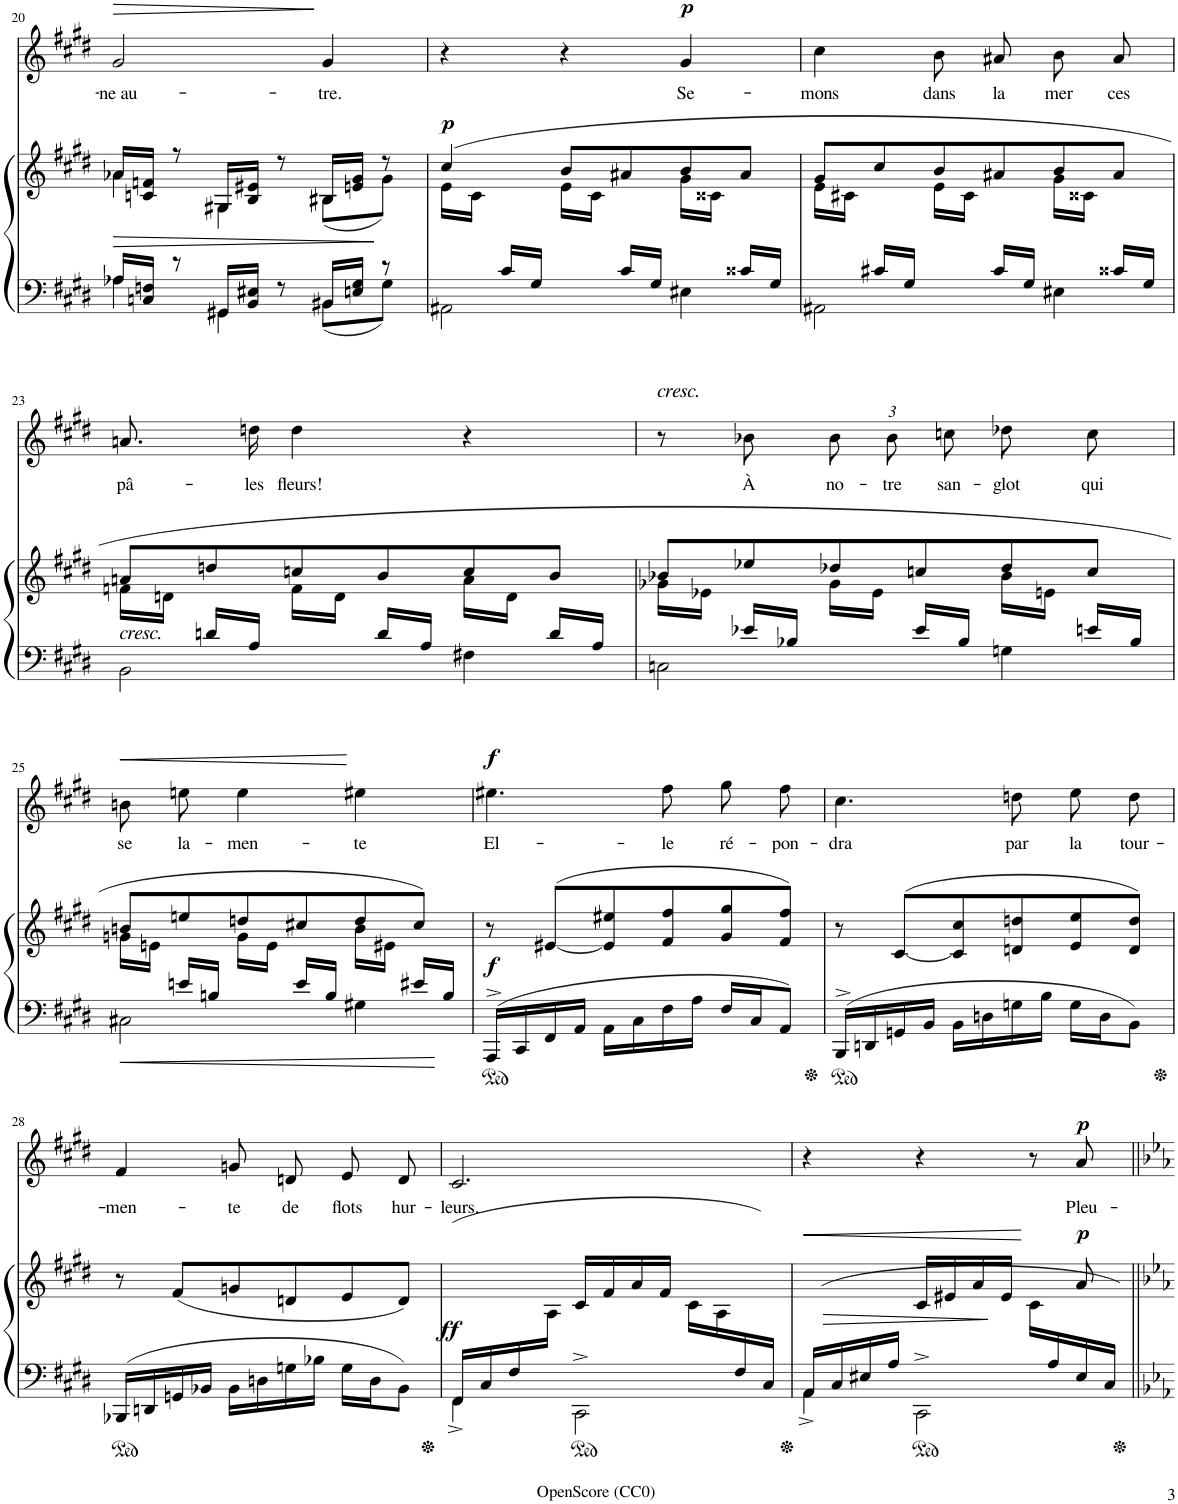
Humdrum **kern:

**kern	**kern	**dynam	**kern	**text	**dynam
*part2	*part2	*part2	*part1	*part1	*part1
*staff3	*staff2	*staff2/3	*staff1	*staff1	*staff1
*I"PIANO.	*	*	*I"CHANT.	*	*
*I'Pno	*	*	*	*	*
!!LO:PB:g=z
*clefF4	*clefG2	*	*clefG2	*	*
*k[f#c#g#d#]	*k[f#c#g#d#]	*	*k[f#c#g#d#]	*	*
*M3/4	*M3/4	*	*M3/4	*	*
=20	=20	=20	=20	=20	=20
*^	*	*	*	*	*
!	!	!	!LO:HP:b	!	!LO:LY:b	!LO:HP:b
*	*	*^	*	*	*	*
16A-X/LL	4A-\	16a-X/LL	4a-\	>	2g#/	-ne au-	>
16Cn/ 16Fn/JJ	.	16cn/ 16fn/JJ	.	.	.	.	.
8r	.	8r	.	.	.	.	.
16GG#X/LL	4GG#\	16G#X/LL	4G#\	.	.	.	.
16BB/ 16E#X/JJ	.	16B/ 16e#X/JJ	.	.	.	.	.
8r	.	8r	.	.	.	.	.
!	!	!	!	!	!	!LO:LY:b	!
16BB#X/LL	8BB#\L	16B#X/LL	(<8B#\L	.	4g#/	-tre.	]
16En/ 16G#/JJ	.	16en/ 16g#/JJ	.	.	.	.	.
8r	8G#\J	8r	8g#\J)	.	.	.	.
=21	=21	=21	=21	=21	=21	=21	=21
!	!	!	!	!LO:DY:a	!	!	!
8ryy	2AA#X\	(4cc#/	16e\LL	p	4r	.	.
.	.	.	16c#\JJ	.	.	.	.
16c#/LL	.	.	8ryy	.	.	.	.
16G#/JJ	.	.	.	.	.	.	.
8ryy	.	8b/L	16e\LL	.	4r	.	.
.	.	.	16c#\JJ	.	.	.	.
16c#/LL	.	8a#X/	8ryy	.	.	.	.
16G#/JJ	.	.	.	.	.	.	.
!	!	!	!	!	!	!LO:LY:b	!LO:DY:a
8ryy	4E#X\	8b/	16g#\LL	.	4g#/	Se-	p
.	.	.	16c##X\JJ	.	.	.	.
16c##X/LL	.	8a#/J	8ryy	.	.	.	.
16G#/JJ	.	.	.	.	.	.	.
=22	=22	=22	=22	=22	=22	=22	=22
!	!	!	!	!	!	!LO:LY:b	!
8ryy	2AA#X\	8g#/L	16e\LL	.	4cc#\	-mons	.
.	.	.	16c#X\JJ	.	.	.	.
16c#X/LL	.	8cc#/	8ryy	.	.	.	.
16G#/JJ	.	.	.	.	.	.	.
!	!	!	!	!	!	!LO:LY:b	!
8ryy	.	8b/	16e\LL	.	8b/L	dans	.
.	.	.	16c#\JJ	.	.	.	.
!	!	!	!	!	!	!LO:LY:b	!
16c#/LL	.	8a#X/	8ryy	.	8a#X/J	la	.
16G#/JJ	.	.	.	.	.	.	.
!	!	!	!	!	!	!LO:LY:b	!
8ryy	4E#X\	8b/	16g#\LL	.	8b/L	mer	.
.	.	.	16c##X\JJ	.	.	.	.
!	!	!	!	!	!	!LO:LY:b	!
16c##X/LL	.	8a#/J	8ryy	.	8a#/J	ces	.
16G#/JJ	.	.	.	.	.	.	.
!!LO:LB:g=z
=23	=23	=23	=23	=23	=23	=23	=23
!	!	!LO:TX:b:i:t=cresc.	!	!	!	!	!
!	!	!	!	!	!	!LO:LY:b	!
8ryy	2BB\	8an/L	16fn\LL	.	8.an\L	pâ-	.
.	.	.	16dn\JJ	.	.	.	.
16dn/LL	.	8ddn/	8ryy	.	.	.	.
!	!	!	!	!	!	!LO:LY:b	!
16A/JJ	.	.	.	.	16ddn\Jk	-les	.
!	!	!	!	!	!	!LO:LY:b	!
8ryy	.	8ccn/	16f\LL	.	4dd\	fleurs!	.
.	.	.	16d\JJ	.	.	.	.
16d/LL	.	8b/	8ryy	.	.	.	.
16A/JJ	.	.	.	.	.	.	.
8ryy	4F#X\	8cc/	16a\LL	.	4r	.	.
.	.	.	16d\JJ	.	.	.	.
16d/LL	.	8b/J	8ryy	.	.	.	.
16A/JJ	.	.	.	.	.	.	.
=24	=24	=24	=24	=24	=24	=24	=24
!	!	!	!	!	!LO:TX:a:i:t=cresc.	!	!
8ryy	2Cn\	8b-X/L	16g-X\LL	.	8r	.	.
.	.	.	16e-X\JJ	.	.	.	.
!	!	!	!	!	!	!LO:LY:b	!
16e-X/LL	.	8ee-X/	8ryy	.	8b-X\	À	.
16B-X/JJ	.	.	.	.	.	.	.
*	*	*	*	*	*Xbrackettup	*	*
!	!	!	!	!	!	!LO:LY:b	!
8ryy	.	8dd-X/	16g-\LL	.	12b-\L	no-	.
.	.	.	16e-\JJ	.	.	.	.
!	!	!	!	!	!	!LO:LY:b	!
.	.	.	.	.	12b-\	-tre	.
16e-/LL	.	8ccn/	8ryy	.	.	.	.
!	!	!	!	!	!	!LO:LY:b	!
.	.	.	.	.	12ccn\J	san-	.
16B-/JJ	.	.	.	.	.	.	.
!	!	!	!	!	!	!LO:LY:b	!
8ryy	4Gn\	8dd-X/	16b-\LL	.	8dd-X\L	-glot	.
.	.	.	16en\JJ	.	.	.	.
!	!	!	!	!	!	!LO:LY:b	!
16en/LL	.	8cc/J	8ryy	.	8cc\J	qui	.
16B-/JJ	.	.	.	.	.	.	.
!!LO:LB:g=z
=25	=25	=25	=25	=25	=25	=25	=25
!	!	!	!	!LO:HP:b=2	!	!LO:LY:b	!LO:HP:b
8ryy	2C#X\	8bn/L	16gn\LL	<	8bn\L	se	<
.	.	.	16en\JJ	.	.	.	.
!	!	!	!	!	!	!LO:LY:b	!
16en/LL	.	8een/	8ryy	.	8een\J	la-	.
16Bn/JJ	.	.	.	.	.	.	.
!	!	!	!	!	!	!LO:LY:b	!
8ryy	.	8ddn/	16g\LL	.	4ee\	-men-	.
.	.	.	16e\JJ	.	.	.	.
16e/LL	.	8cc#X/	8ryy	.	.	.	.
16B/JJ	.	.	.	.	.	.	.
!	!	!	!	!	!	!LO:LY:b	!
8ryy	4G#X\	8dd/	16b\LL	.	4ee#X\	-te	[
.	.	.	16e#X\JJ	.	.	.	.
16e#X/LL	.	8cc#/J)	8ryy	.	.	.	.
16B/JJ	.	.	.	]	.	.	.
*v	*v	*	*	*	*	*	*
*	*v	*v	*	*	*	*
=26	=26	=26	=26	=26	=26
!	!	!LO:DY:b	!	!LO:LY:b	!LO:DY:a
16AAA^>/LL	8r	f	4.ee#X\	El-	f
16CC#/	.	.	.	.	.
16FF#/	(>[8e#X/L	.	.	.	.
16AA/JJ	.	.	.	.	.
16AA\LL	8e#/] 8ee#X/	.	.	.	.
16C#\	.	.	.	.	.
!	!	!	!	!LO:LY:b	!
16F#\	8f#/ 8ff#/	.	8ff#\	-le	.
16A\JJ	.	.	.	.	.
!	!	!	!	!LO:LY:b	!
16F#/LL	8g#/ 8gg#/	.	8gg#\L	ré-	.
16C#/J	.	.	.	.	.
!	!	!	!	!LO:LY:b	!
8AA/J	8f#/ 8ff#/J)	.	8ff#\J	-pon-	.
=27	=27	=27	=27	=27	=27
!	!	!	!	!LO:LY:b	!
16BBB^>/LL	8r	.	4.cc#\	-dra	.
16DDn/	.	.	.	.	.
16GGn/	(>[8c#/L	.	.	.	.
16BB/JJ	.	.	.	.	.
16BB\LL	8c#/] 8cc#/	.	.	.	.
16Dn\	.	.	.	.	.
!	!	!	!	!LO:LY:b	!
16Gn\	8dn/ 8ddn/	.	8ddn\	par	.
16B\JJ	.	.	.	.	.
!	!	!	!	!LO:LY:b	!
16G\LL	8e/ 8ee/	.	8ee\L	la	.
16D\J	.	.	.	.	.
!	!	!	!	!LO:LY:b	!
8BB\J	8d/ 8dd/J)	.	8dd\J	tour-	.
!!LO:LB:g=z
=28	=28	=28	=28	=28	=28
!	!	!	!	!LO:LY:b	!
16BBB-X/LL	8r	.	4f#/	-men-	.
16DDn/	.	.	.	.	.
16GGn/	(<8f#/L	.	.	.	.
16BB-X/JJ	.	.	.	.	.
!	!	!	!	!LO:LY:b	!
16BB-\LL	8gn/	.	8gn/L	-te	.
16Dn\	.	.	.	.	.
!	!	!	!	!LO:LY:b	!
16Gn\	8dn/	.	8dn/J	de	.
16B-X\JJ	.	.	.	.	.
!	!	!	!	!LO:LY:b	!
16G\LL	8e/	.	8e/L	flots	.
16D\J	.	.	.	.	.
!	!	!	!	!LO:LY:b	!
8BB-\J	8d/J)	.	8d/J	hur-	.
=29	=29	=29	=29	=29	=29
*^	*^	*	*	*	*
*	*^	*	*	*	*	*	*
!	!	!	!	!	!LO:DY:b	!	!LO:LY:b	!
8ryy	16FF#/LL	4FF#^\	4ryy	8.ryy	ff	2.c#/	-leurs.	.
.	16C#/	.	.	.	.	.	.	.
.	16F#/	.	.	.	.	.	.	.
.	16ryy	.	.	16A\JJ	.	.	.	.
.	2CC#^\	2ryy	16c#/LL	8ryy	.	.	.	.
.	.	.	16f#/	.	.	.	.	.
.	.	.	16a/	4.ryy	.	.	.	.
.	.	.	16f#/JJ	.	.	.	.	.
.	.	.	16c#\LL	.	.	.	.	.
.	.	.	16A\	.	.	.	.	.
16F#/	.	.	8ryy	.	.	.	.	.
16C#/JJ	.	.	.	.	.	.	.	.
=30	=30	=30	=30	=30	=30	=30	=30	=30
!	!	!	!	!	!LO:HP:b	!	!	!
16ryy	16AA/LL	4AA^\	4ryy	8ryy	<	4r	.	.
*Xped	*	*	*	*	*	*	*	*
.	16C#/	.	.	.	.	.	.	.
*	*	*	*v	*v	*	*	*	*
.	16E#X/	.	.	.	.	.	.
.	16A/JJ	.	.	.	.	.	.
*	*	*	*ped	*	*	*	*
.	2CC#^\	2ryy	16c#/LL	[	4r	.	.
.	.	.	16e#X/	.	.	.	.
.	.	.	16a/	.	.	.	.
.	.	.	16e#/JJ	.	.	.	.
.	.	.	16c#\LL	[	8r	.	.
16A/	.	.	8.ryy	.	.	.	.
*	*	*	*^	*	*	*	*
!	!	!	!	!	!LO:DY:a	!	!LO:LY:b	!LO:DY:a
16E#/	.	.	.	8a/	p	8a/	Pleu-	p
16C#/JJ	.	.	.	.	.	.	.	.
*v	*v	*v	*	*	*	*	*	*
*	*v	*v	*	*	*	*
=||	=||	=||	=||	=||	=||
*-	*-	*-	*-	*-	*-
